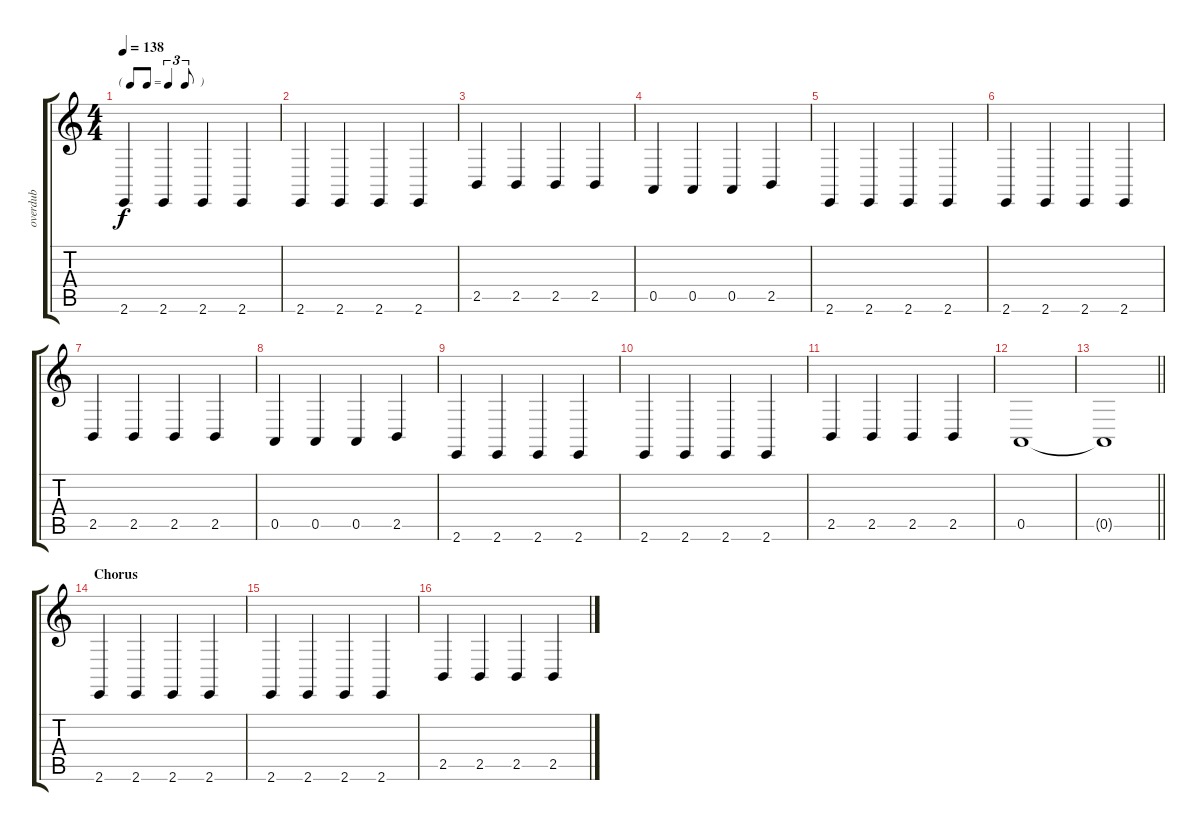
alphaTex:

\track ("overdub" "overdub") {instrument acousticgrandpiano}
\staff {score tabs}
\tuning (E4 B3 G3 D3 A2 D2) {hide}
\ts (4 4)
\tf triplet8th
\tempo 138
\clef g2
\ks c
2.6.4{dy f} 2.6.4 2.6.4 2.6.4 |
2.6.4 2.6.4 2.6.4 2.6.4 |
2.5.4 2.5.4 2.5.4 2.5.4 |
0.5.4 0.5.4 0.5.4 2.5.4 |
2.6.4 2.6.4 2.6.4 2.6.4 |
2.6.4 2.6.4 2.6.4 2.6.4 |
2.5.4 2.5.4 2.5.4 2.5.4 |
0.5.4 0.5.4 0.5.4 2.5.4 |
2.6.4 2.6.4 2.6.4 2.6.4 |
2.6.4 2.6.4 2.6.4 2.6.4 |
2.5.4 2.5.4 2.5.4 2.5.4 |
0.5.1 |
\barLineRight lightlight
0.5{t}.1 |
\section ("" "Chorus")
2.6.4 2.6.4 2.6.4 2.6.4 |
2.6.4 2.6.4 2.6.4 2.6.4 |
2.5.4 2.5.4 2.5.4 2.5.4
